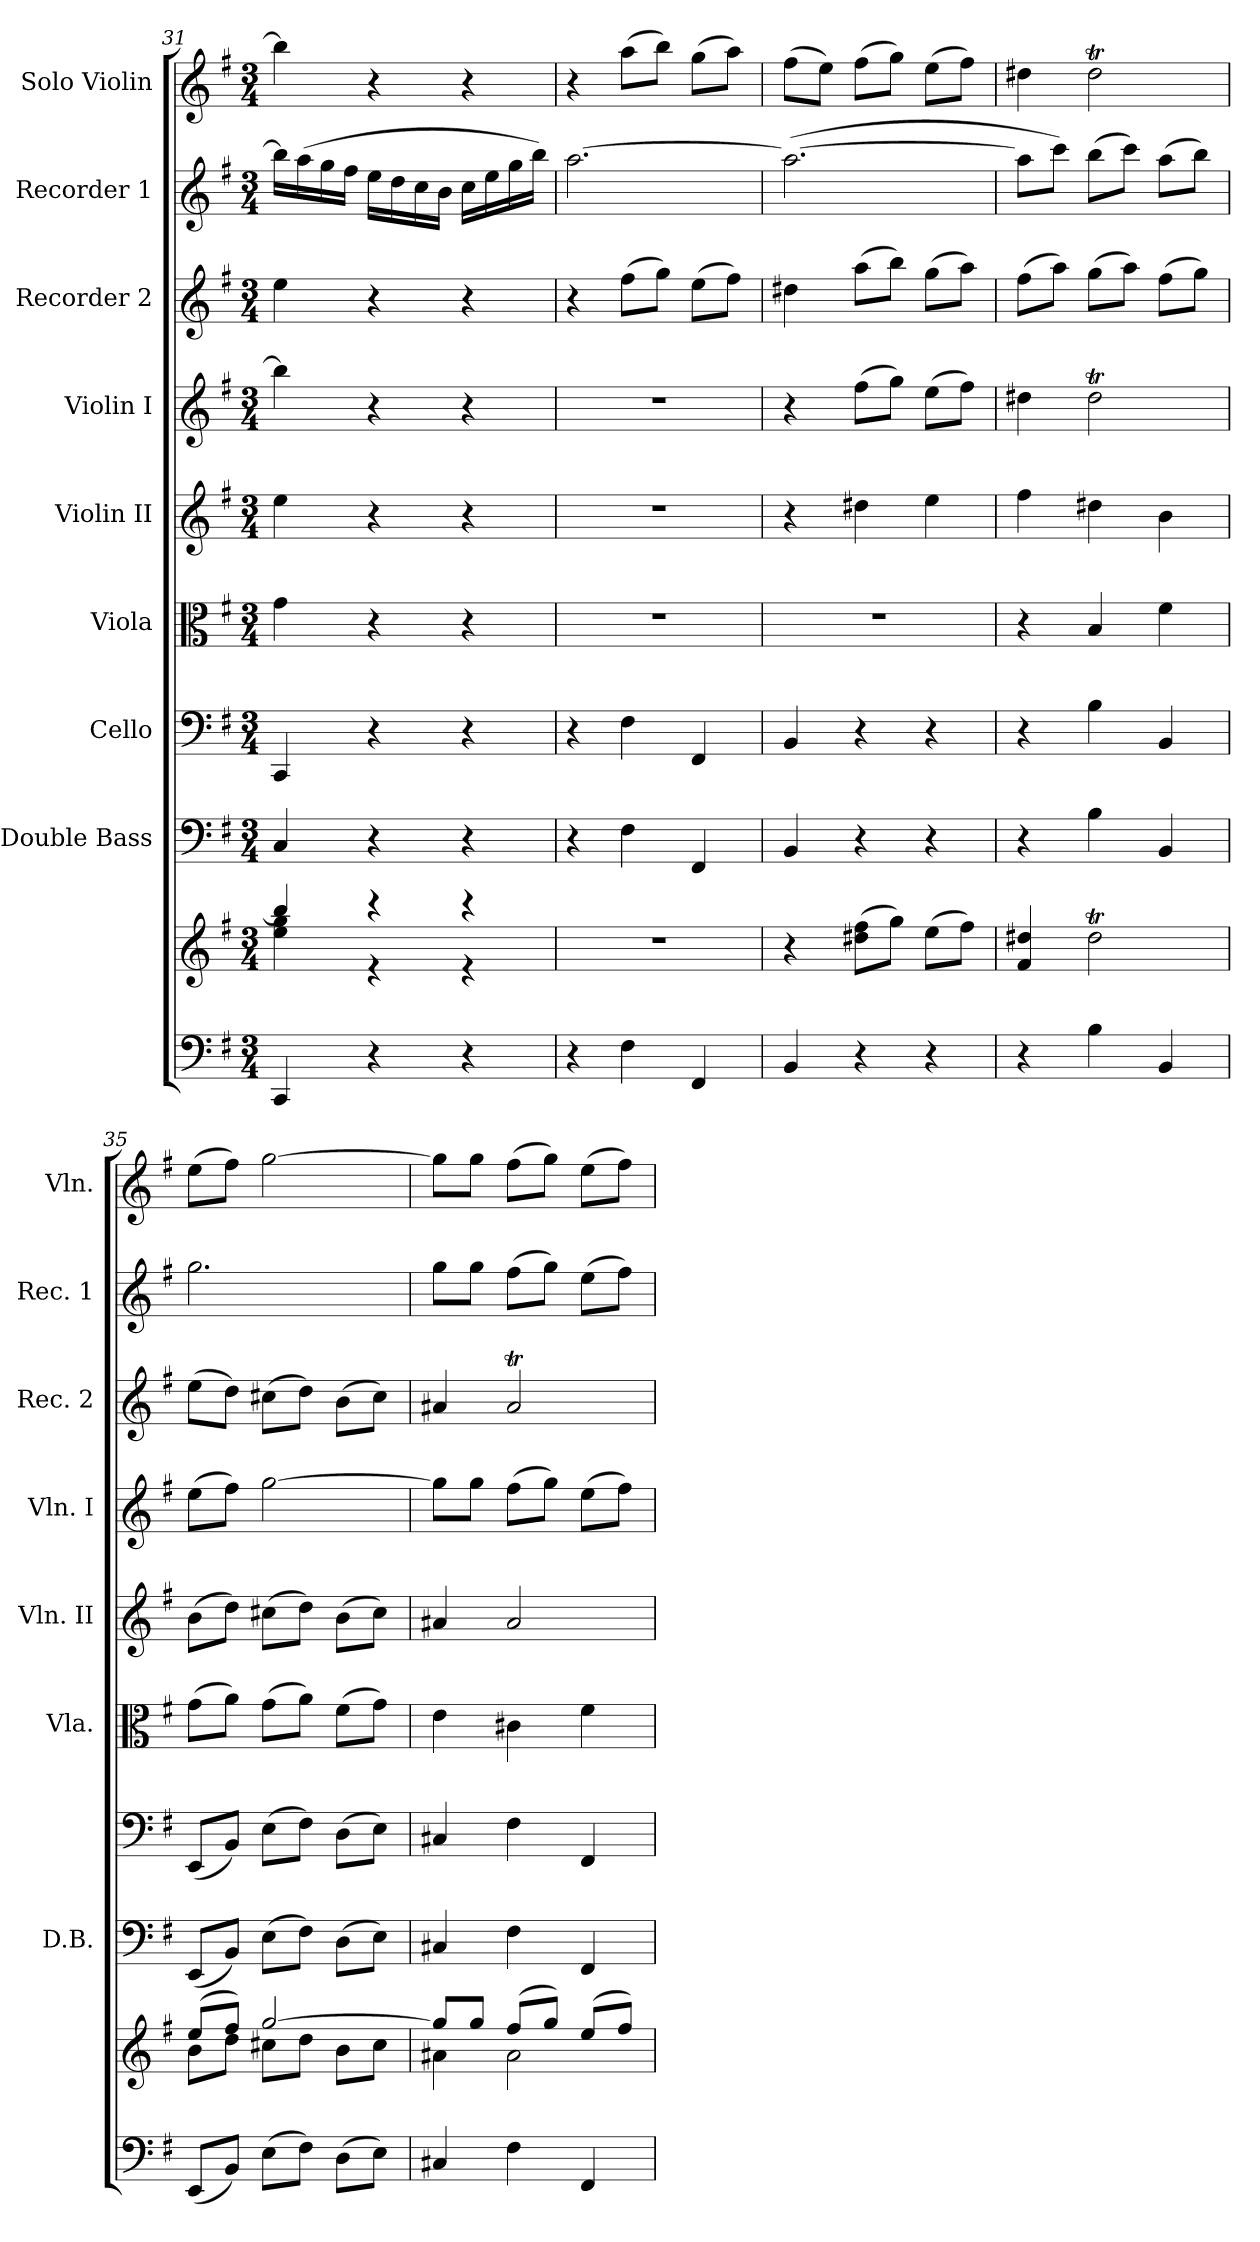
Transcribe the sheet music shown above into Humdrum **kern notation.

**kern	**kern	**kern	**kern	**kern	**kern	**kern	**kern	**kern	**kern
*part9	*part9	*part8	*part7	*part6	*part5	*part4	*part3	*part2	*part1
*staff10	*staff9	*staff8	*staff7	*staff6	*staff5	*staff4	*staff3	*staff2	*staff1
*	*	*I"Double Bass	*I"Cello	*I"Viola	*I"Violin II	*I"Violin I	*I"Recorder 2	*I"Recorder 1	*I"Solo Violin
*	*	*I'D.B.	*	*I'Vla.	*I'Vln. II	*I'Vln. I	*I'Rec. 2	*I'Rec. 1	*I'Vln.
!!LO:PB:g=z
*clefF4	*clefG2	*clefF4	*clefF4	*clefC3	*clefG2	*clefG2	*clefG2	*clefG2	*clefG2
*	*	*ITrd7c12	*	*	*	*	*	*	*
*k[f#]	*k[f#]	*k[f#]	*k[f#]	*k[f#]	*k[f#]	*k[f#]	*k[f#]	*k[f#]	*k[f#]
*G:	*G:	*G:	*G:	*G:	*G:	*G:	*G:	*G:	*G:
*M3/4	*M3/4	*M3/4	*M3/4	*M3/4	*M3/4	*M3/4	*M3/4	*M3/4	*M3/4
=31	=31	=31	=31	=31	=31	=31	=31	=31	=31
*	*^	*	*	*	*	*	*	*	*
4CC/	4bb/]	4ee\ 4gg\	4CC/	4CC/	4g\	4ee\	4bb\]	4ee\	16bb\LL]	4bb\]
.	.	.	.	.	.	.	.	.	(>16aa\	.
.	.	.	.	.	.	.	.	.	16gg\	.
.	.	.	.	.	.	.	.	.	16ff#\JJ	.
4r	4r	4r	4r	4r	4r	4r	4r	4r	16ee\LL	4r
.	.	.	.	.	.	.	.	.	16dd\	.
.	.	.	.	.	.	.	.	.	16cc\	.
.	.	.	.	.	.	.	.	.	16b\JJ	.
4r	4r	4r	4r	4r	4r	4r	4r	4r	16cc\LL	4r
.	.	.	.	.	.	.	.	.	16ee\	.
.	.	.	.	.	.	.	.	.	16gg\	.
.	.	.	.	.	.	.	.	.	16bb\JJ)	.
*	*v	*v	*	*	*	*	*	*	*	*
=32	=32	=32	=32	=32	=32	=32	=32	=32	=32
4r	2.r	4r	4r	2.r	2.r	2.r	4r	[2.aa\	4r
4F#\	.	4FF#\	4F#\	.	.	.	(>8ff#\L	.	(>8aa\L
.	.	.	.	.	.	.	8gg\J)	.	8bb\J)
4FF#/	.	4FFF#/	4FF#/	.	.	.	(>8ee\L	.	(>8gg\L
.	.	.	.	.	.	.	8ff#\J)	.	8aa\J)
=33	=33	=33	=33	=33	=33	=33	=33	=33	=33
4BB/	4r	4BBB/	4BB/	2.r	4r	4r	4dd#\	(>2.aa\_	(>8ff#\L
.	.	.	.	.	.	.	.	.	8ee\J)
4r	(>8dd#\ 8ff#\L	4r	4r	.	4dd#\	(>8ff#\L	(>8aa\L	.	(>8ff#\L
.	8gg\J)	.	.	.	.	8gg\J)	8bb\J)	.	8gg\J)
4r	(>8ee\L	4r	4r	.	4ee\	(>8ee\L	(>8gg\L	.	(>8ee\L
.	8ff#\J)	.	.	.	.	8ff#\J)	8aa\J)	.	8ff#\J)
=34	=34	=34	=34	=34	=34	=34	=34	=34	=34
4r	4f#/ 4dd#/	4r	4r	4r	4ff#\	4dd#\	(>8ff#\L	8aa\L]	4dd#\
.	.	.	.	.	.	.	8aa\J)	8ccc\J)	.
4B\	2dd#t\	4BB\	4B\	4B/	4dd#\	2dd#t\	(>8gg\L	(>8bb\L	2dd#t\
.	.	.	.	.	.	.	8aa\J)	8ccc\J)	.
4BB/	.	4BBB/	4BB/	4f#\	4b\	.	(>8ff#\L	(>8aa\L	.
.	.	.	.	.	.	.	8gg\J)	8bb\J)	.
=35	=35	=35	=35	=35	=35	=35	=35	=35	=35
*	*^	*	*	*	*	*	*	*	*
(<8EE/L	(>8ee/L	8b\L	(<8EEE/L	(<8EE/L	(>8g\L	(>8b\L	(>8ee\L	(>8ee\L	2.gg\	(>8ee\L
8BB/J)	8ff#/J)	8dd\J	8BBB/J)	8BB/J)	8a\J)	8dd\J)	8ff#\J)	8dd\J)	.	8ff#\J)
(>8E\L	[2gg/	8cc#\L	(>8EE\L	(>8E\L	(>8g\L	(>8cc#\L	[2gg\	(>8cc#\L	.	[2gg\
8F#\J)	.	8dd\J	8FF#\J)	8F#\J)	8a\J)	8dd\J)	.	8dd\J)	.	.
(>8D\L	.	8b\L	(>8DD\L	(>8D\L	(>8f#\L	(>8b\L	.	(>8b\L	.	.
8E\J)	.	8cc#\J	8EE\J)	8E\J)	8g\J)	8cc#\J)	.	8cc#\J)	.	.
=36	=36	=36	=36	=36	=36	=36	=36	=36	=36	=36
4C#/	8gg/L]	4a#\	4CC#/	4C#/	4e\	4a#/	8gg\L]	4a#/	8gg\L	8gg\L]
.	8gg/J	.	.	.	.	.	8gg\J	.	8gg\J	8gg\J
4F#\	(>8ff#/L	2a#\	4FF#\	4F#\	4c#\	2a#/	(>8ff#\L	2a#t/	(>8ff#\L	(>8ff#\L
.	8gg/J)	.	.	.	.	.	8gg\J)	.	8gg\J)	8gg\J)
4FF#/	(>8ee/L	.	4FFF#/	4FF#/	4f#\	.	(>8ee\L	.	(>8ee\L	(>8ee\L
.	8ff#/J)	.	.	.	.	.	8ff#\J)	.	8ff#\J)	8ff#\J)
*	*v	*v	*	*	*	*	*	*	*	*
=	=	=	=	=	=	=	=	=	=
*-	*-	*-	*-	*-	*-	*-	*-	*-	*-
